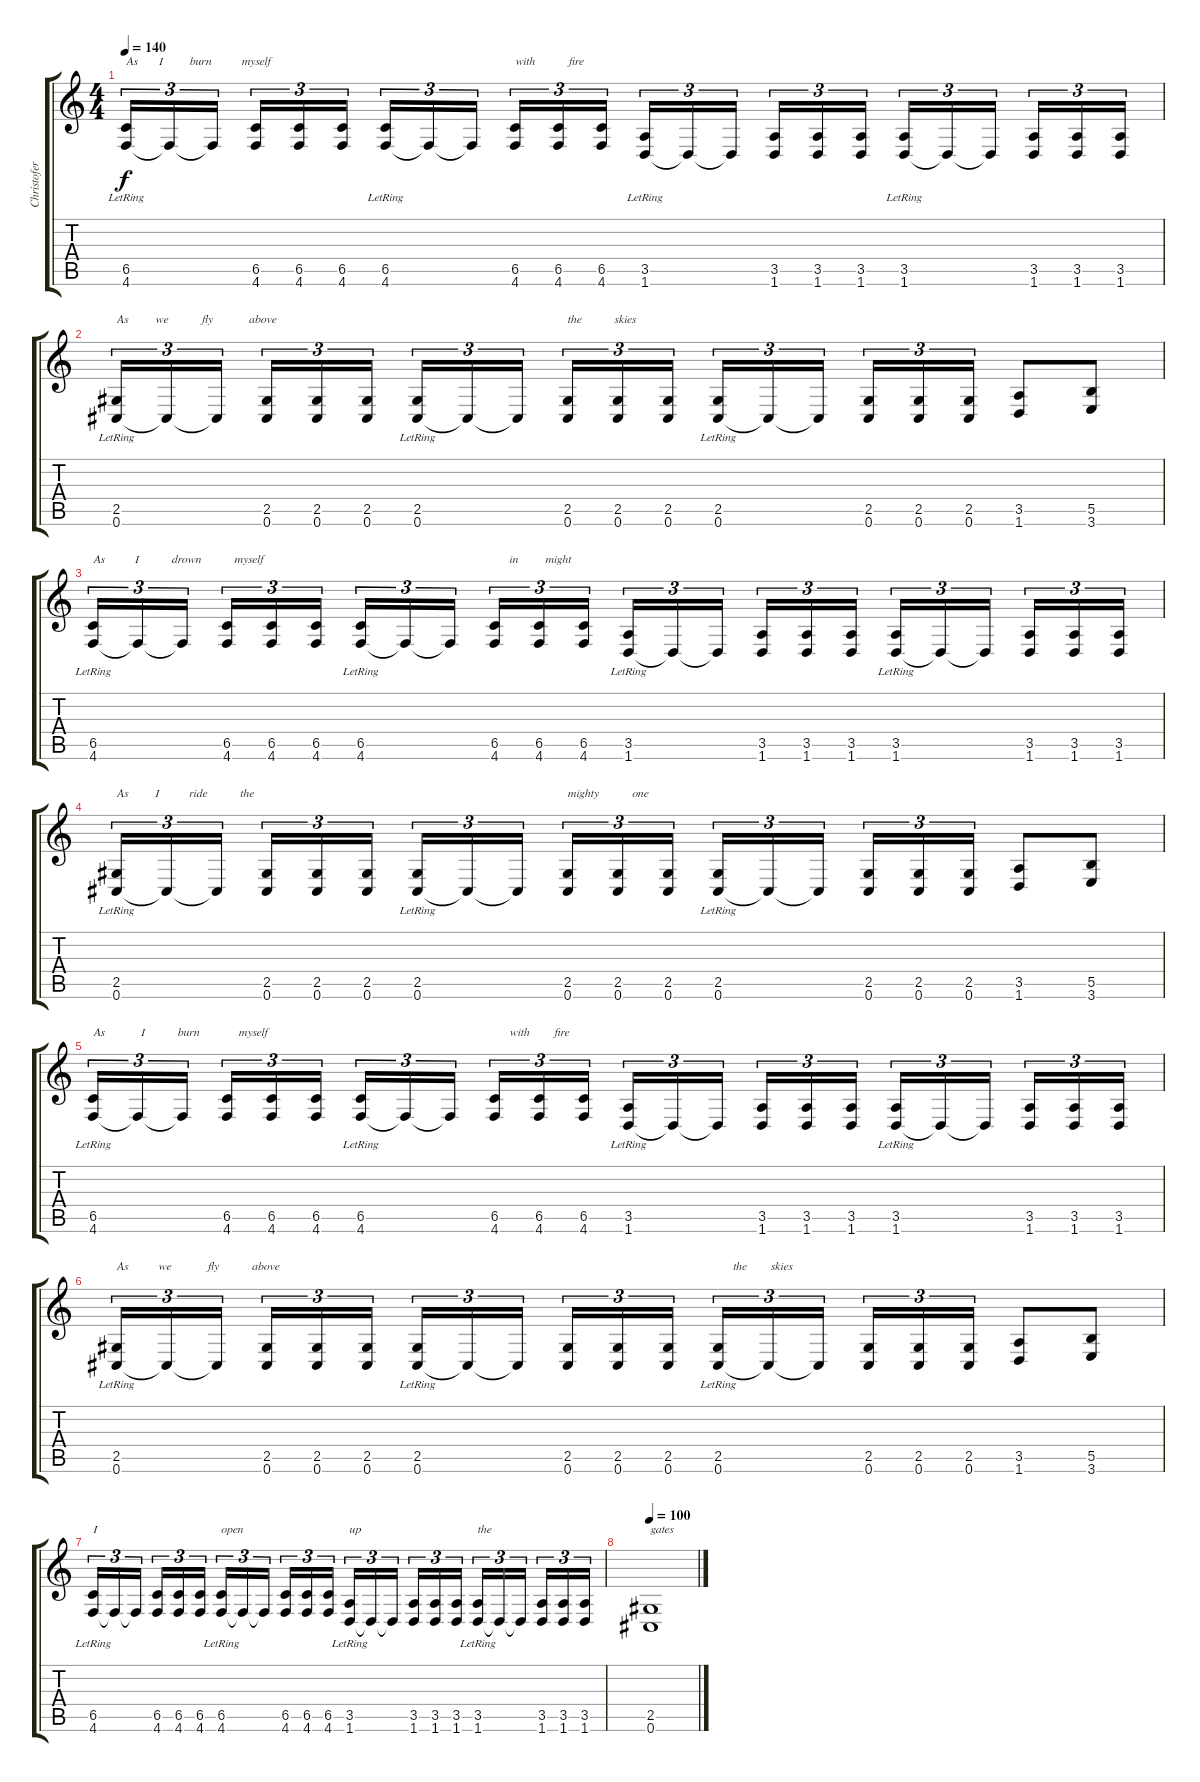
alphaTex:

\track ("Christofer Johnsson" "Christofer") {instrument distortionguitar}
\staff {score tabs}
\tuning (Db4 Ab3 E3 B2 Gb2 Db2) {hide}
\ts (4 4)
\tempo 140
\clef g2
\ks c
(6.5{lr} 4.6).16{tu (3 2) txt "As       I         burn          myself   " dy f} 4.6{t}.16{tu (3 2)} 4.6{t}.16{tu (3 2)} (6.5 4.6).16{tu (3 2)} (6.5 4.6).16{tu (3 2)} (6.5 4.6).16{tu (3 2)} (6.5{lr} 4.6).16{tu (3 2)} 4.6{t}.16{tu (3 2)} 4.6{t}.16{tu (3 2)} (6.5 4.6).16{tu (3 2) txt "with           fire"} (6.5 4.6).16{tu (3 2)} (6.5 4.6).16{tu (3 2)} (3.5{lr} 1.6).16{tu (3 2)} 1.6{t}.16{tu (3 2)} 1.6{t}.16{tu (3 2)} (3.5 1.6).16{tu (3 2)} (3.5 1.6).16{tu (3 2)} (3.5 1.6).16{tu (3 2)} (3.5{lr} 1.6).16{tu (3 2)} 1.6{t}.16{tu (3 2)} 1.6{t}.16{tu (3 2)} (3.5 1.6).16{tu (3 2)} (3.5 1.6).16{tu (3 2)} (3.5 1.6).16{tu (3 2)} |
(2.5{lr} 0.6).16{tu (3 2) txt "As         we           fly            above"} 0.6{t}.16{tu (3 2)} 0.6{t}.16{tu (3 2)} (2.5 0.6).16{tu (3 2)} (2.5 0.6).16{tu (3 2)} (2.5 0.6).16{tu (3 2)} (2.5{lr} 0.6).16{tu (3 2)} 0.6{t}.16{tu (3 2)} 0.6{t}.16{tu (3 2)} (2.5 0.6).16{tu (3 2) txt "the           skies"} (2.5 0.6).16{tu (3 2)} (2.5 0.6).16{tu (3 2)} (2.5{lr} 0.6).16{tu (3 2)} 0.6{t}.16{tu (3 2)} 0.6{t}.16{tu (3 2)} (2.5 0.6).16{tu (3 2)} (2.5 0.6).16{tu (3 2)} (2.5 0.6).16{tu (3 2)} (3.5 1.6).8 (5.5 3.6).8 |
(6.5{lr} 4.6).16{tu (3 2) txt "As          I           drown           myself"} 4.6{t}.16{tu (3 2)} 4.6{t}.16{tu (3 2)} (6.5 4.6).16{tu (3 2)} (6.5 4.6).16{tu (3 2)} (6.5 4.6).16{tu (3 2)} (6.5{lr} 4.6).16{tu (3 2)} 4.6{t}.16{tu (3 2)} 4.6{t}.16{tu (3 2)} (6.5 4.6).16{tu (3 2) txt "     in         might"} (6.5 4.6).16{tu (3 2)} (6.5 4.6).16{tu (3 2)} (3.5{lr} 1.6).16{tu (3 2)} 1.6{t}.16{tu (3 2)} 1.6{t}.16{tu (3 2)} (3.5 1.6).16{tu (3 2)} (3.5 1.6).16{tu (3 2)} (3.5 1.6).16{tu (3 2)} (3.5{lr} 1.6).16{tu (3 2)} 1.6{t}.16{tu (3 2)} 1.6{t}.16{tu (3 2)} (3.5 1.6).16{tu (3 2)} (3.5 1.6).16{tu (3 2)} (3.5 1.6).16{tu (3 2)} |
(2.5{lr} 0.6).16{tu (3 2) txt "As         I          ride           the"} 0.6{t}.16{tu (3 2)} 0.6{t}.16{tu (3 2)} (2.5 0.6).16{tu (3 2)} (2.5 0.6).16{tu (3 2)} (2.5 0.6).16{tu (3 2)} (2.5{lr} 0.6).16{tu (3 2)} 0.6{t}.16{tu (3 2)} 0.6{t}.16{tu (3 2)} (2.5 0.6).16{tu (3 2) txt "mighty           one"} (2.5 0.6).16{tu (3 2)} (2.5 0.6).16{tu (3 2)} (2.5{lr} 0.6).16{tu (3 2)} 0.6{t}.16{tu (3 2)} 0.6{t}.16{tu (3 2)} (2.5 0.6).16{tu (3 2)} (2.5 0.6).16{tu (3 2)} (2.5 0.6).16{tu (3 2)} (3.5 1.6).8 (5.5 3.6).8 |
(6.5{lr} 4.6).16{tu (3 2) txt "As            I           burn             myself"} 4.6{t}.16{tu (3 2)} 4.6{t}.16{tu (3 2)} (6.5 4.6).16{tu (3 2)} (6.5 4.6).16{tu (3 2)} (6.5 4.6).16{tu (3 2)} (6.5{lr} 4.6).16{tu (3 2)} 4.6{t}.16{tu (3 2)} 4.6{t}.16{tu (3 2)} (6.5 4.6).16{tu (3 2) txt "     with        fire"} (6.5 4.6).16{tu (3 2)} (6.5 4.6).16{tu (3 2)} (3.5{lr} 1.6).16{tu (3 2)} 1.6{t}.16{tu (3 2)} 1.6{t}.16{tu (3 2)} (3.5 1.6).16{tu (3 2)} (3.5 1.6).16{tu (3 2)} (3.5 1.6).16{tu (3 2)} (3.5{lr} 1.6).16{tu (3 2)} 1.6{t}.16{tu (3 2)} 1.6{t}.16{tu (3 2)} (3.5 1.6).16{tu (3 2)} (3.5 1.6).16{tu (3 2)} (3.5 1.6).16{tu (3 2)} |
(2.5{lr} 0.6).16{tu (3 2) txt "As          we            fly           above     "} 0.6{t}.16{tu (3 2)} 0.6{t}.16{tu (3 2)} (2.5 0.6).16{tu (3 2)} (2.5 0.6).16{tu (3 2)} (2.5 0.6).16{tu (3 2)} (2.5{lr} 0.6).16{tu (3 2)} 0.6{t}.16{tu (3 2)} 0.6{t}.16{tu (3 2)} (2.5 0.6).16{tu (3 2)} (2.5 0.6).16{tu (3 2)} (2.5 0.6).16{tu (3 2)} (2.5{lr} 0.6).16{tu (3 2) txt "     the        skies"} 0.6{t}.16{tu (3 2)} 0.6{t}.16{tu (3 2)} (2.5 0.6).16{tu (3 2)} (2.5 0.6).16{tu (3 2)} (2.5 0.6).16{tu (3 2)} (3.5 1.6).8 (5.5 3.6).8 |
(6.5{lr} 4.6).16{tu (3 2) txt "I     "} 4.6{t}.16{tu (3 2)} 4.6{t}.16{tu (3 2)} (6.5 4.6).16{tu (3 2)} (6.5 4.6).16{tu (3 2)} (6.5 4.6).16{tu (3 2)} (6.5{lr} 4.6).16{tu (3 2) txt "open"} 4.6{t}.16{tu (3 2)} 4.6{t}.16{tu (3 2)} (6.5 4.6).16{tu (3 2)} (6.5 4.6).16{tu (3 2)} (6.5 4.6).16{tu (3 2)} (3.5{lr} 1.6).16{tu (3 2) txt "up"} 1.6{t}.16{tu (3 2)} 1.6{t}.16{tu (3 2)} (3.5 1.6).16{tu (3 2)} (3.5 1.6).16{tu (3 2)} (3.5 1.6).16{tu (3 2)} (3.5{lr} 1.6).16{tu (3 2) txt "the"} 1.6{t}.16{tu (3 2)} 1.6{t}.16{tu (3 2)} (3.5 1.6).16{tu (3 2)} (3.5 1.6).16{tu (3 2)} (3.5 1.6).16{tu (3 2)} |
\tempo 100
(2.5 0.6).1{txt "gates"}
